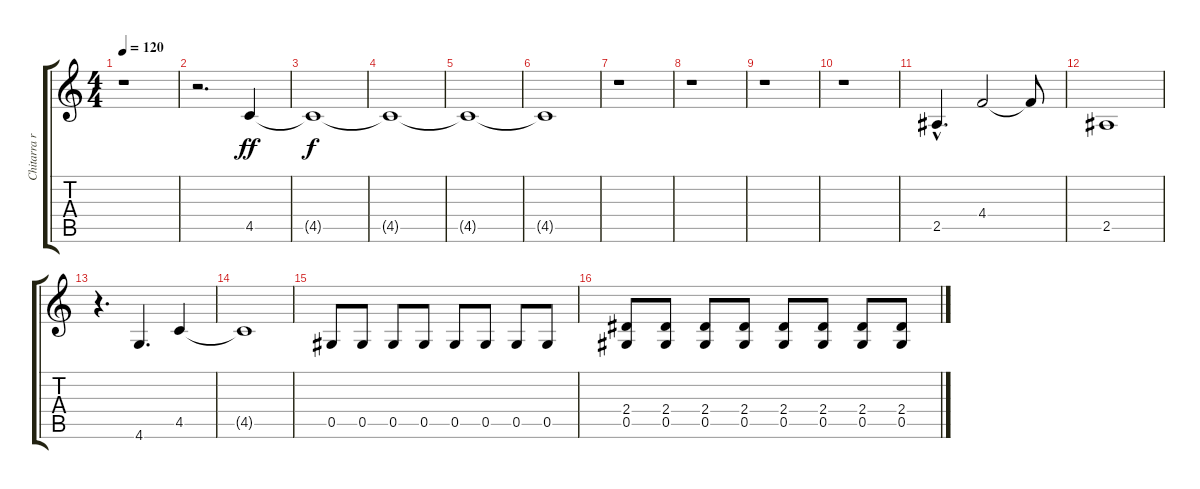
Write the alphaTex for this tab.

\track ("Chitarra ritmica" "Chitarra r") {instrument distortionguitar}
\staff {score tabs}
\tuning (Eb4 Bb3 Gb3 Db3 Ab2 Eb2) {hide}
\ts (4 4)
\tempo 120
\clef g2
\ks c
r.1{dy f} |
r.2{d} 4.5.4{dy ff} |
4.5{t}.1{dy f} |
4.5{t}.1 |
4.5{t}.1 |
4.5{t}.1 |
r.1 |
r.1 |
r.1 |
r.1 |
2.5{hac}.4{d} 4.4.2 4.4{t}.8 |
2.5.1 |
r.4{d} 4.6.4{d} 4.5.4 |
4.5{t}.1 |
0.5.8 0.5.8 0.5.8 0.5.8 0.5.8 0.5.8 0.5.8 0.5.8 |
(2.4 0.5).8 (2.4 0.5).8 (2.4 0.5).8 (2.4 0.5).8 (2.4 0.5).8 (2.4 0.5).8 (2.4 0.5).8 (2.4 0.5).8
